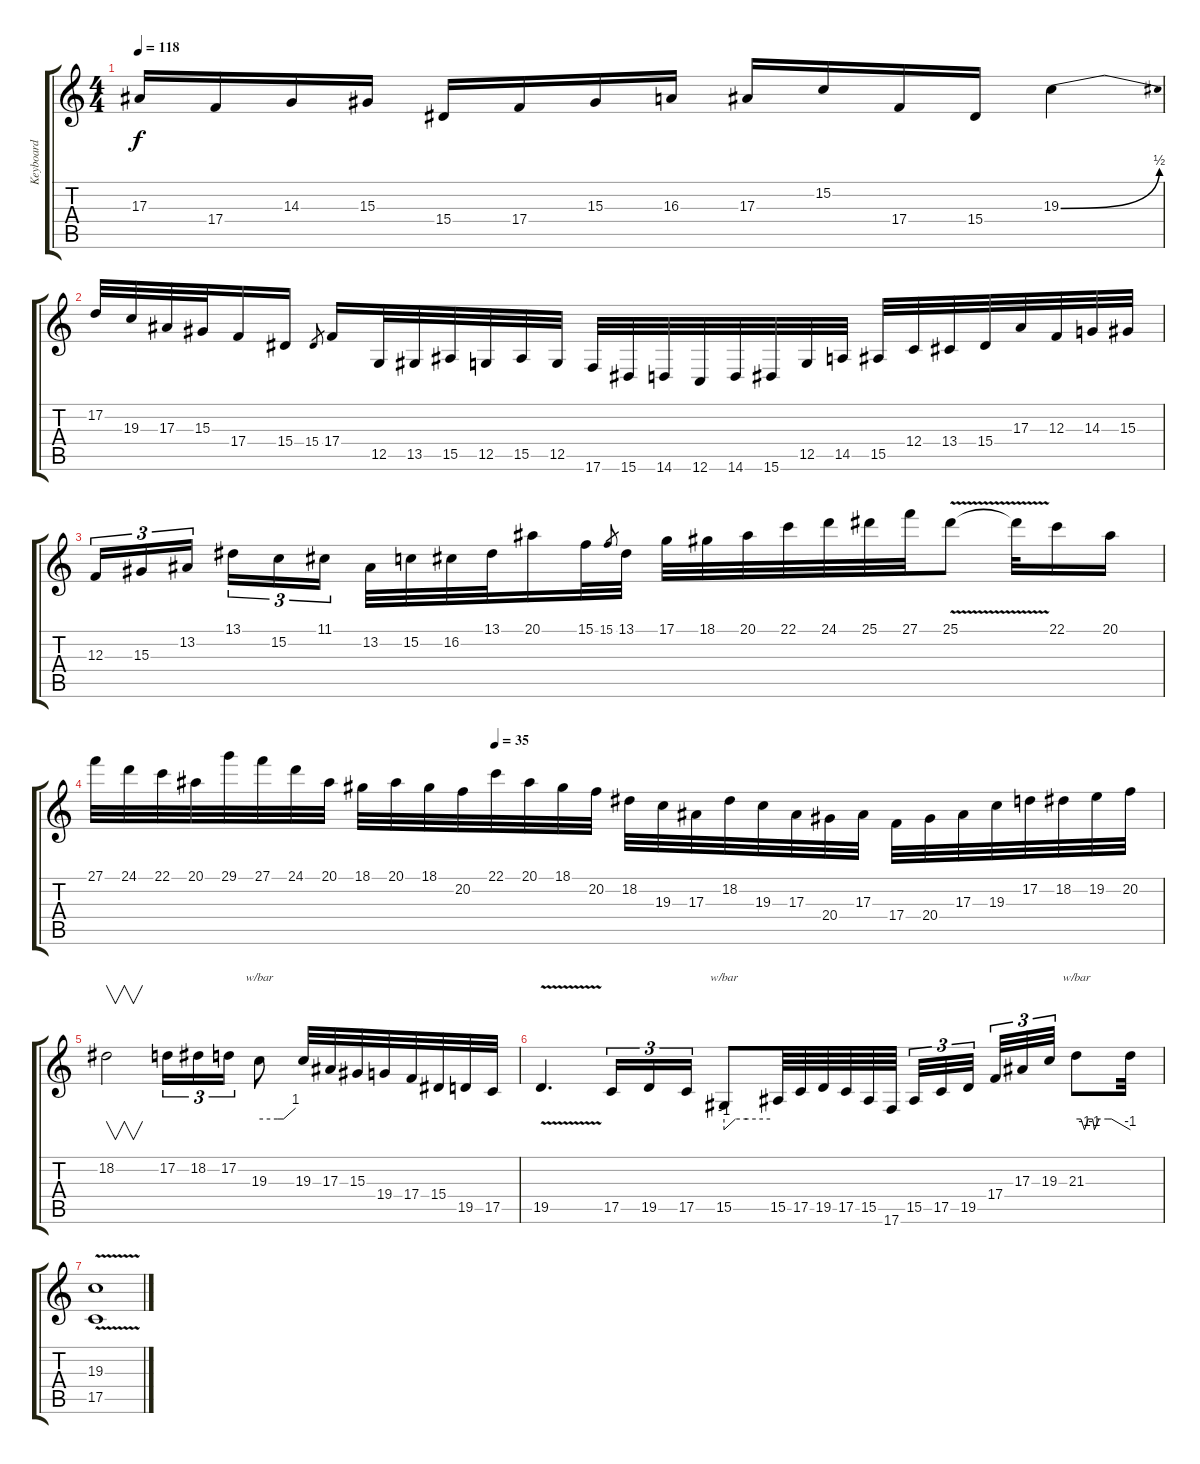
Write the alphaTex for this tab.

\track ("Keyboard" "Keyboard") {instrument lead2sawtooth}
\staff {score tabs}
\tuning (D4 A3 F3 C3 G2 C2) {hide}
\ts (4 4)
\tempo 118
\clef g2
\ks c
17.3.16{dy f} 17.4.16 14.3.16 15.3.16 15.4.16 17.4.16 15.3.16 16.3.16 17.3.16 15.2.16 17.4.16 15.4.16 19.3{be (bend 0 0 60 2)}.4 |
17.2.32 19.3.32 17.3.32 15.3.32 17.4.16 15.4.16 15.4.8{gr} 17.4.16 12.5.32 13.5.32 15.5.32 12.5.32 15.5.32 12.5.32 17.6.32 15.6.32 14.6.32 12.6.32 14.6.32 15.6.32 12.5.32 14.5.32 15.5.32 12.4.32 13.4.32 15.4.32 17.3.32 12.3.32 14.3.32 15.3.32 |
12.3.16{tu (3 2)} 15.3.16{tu (3 2)} 13.2.16{tu (3 2)} 13.1.16{tu (3 2)} 15.2.16{tu (3 2)} 11.1.16{tu (3 2)} 13.2.32 15.2.32 16.2.32 13.1.32 20.1.16 15.1.32 15.1.8{gr} 13.1.32 17.1.32 18.1.32 20.1.32 22.1.32 24.1.32 25.1.32 27.1.32 25.1{v}.8 25.1{t}.32 22.1.16 20.1.16 |
\tempo (35 0.375)
27.1.32 24.1.32 22.1.32 20.1.32 29.1.32 27.1.32 24.1.32 20.1.32 18.1.32 20.1.32 18.1.32 20.2.32 22.1.32 20.1.32 18.1.32 20.2.32 18.2.32 19.3.32 17.3.32 18.2.32 19.3.32 17.3.32 20.4.32 17.3.32 17.4.32 20.4.32 17.3.32 19.3.32 17.2.32 18.2.32 19.2.32 20.2.32 |
18.2.2{v} 17.2.16{tu (3 2)} 18.2.16{tu (3 2)} 17.2.16{tu (3 2)} 19.3.8{tbe (custom default 0 0 30 0 40 0 60 4)} 19.3.32 17.3.32 15.3.32 19.4.32 17.4.32 15.4.32 19.5.32 17.5.32 |
19.5{v}.4{d} 17.5.16{tu (3 2)} 19.5.16{tu (3 2)} 17.5.16{tu (3 2)} 15.5.8{tbe (custom default 0 -4 15 0 30 0 60 0)} 15.5.64 17.5.64 19.5.64 17.5.64 15.5.64 17.6.64 15.5.32{tu (3 2)} 17.5.32{tu (3 2)} 19.5.32{tu (3 2)} 17.4.32{tu (3 2)} 17.3.32{tu (3 2)} 19.3.32{tu (3 2)} 21.3.8{tbe (custom default 0 0 5 0 9 -4 13 0 18 0 20 -4 25 0 35 0 39 0 60 -4)} 21.3{t}.32 |
(19.3{v} 17.5).1
